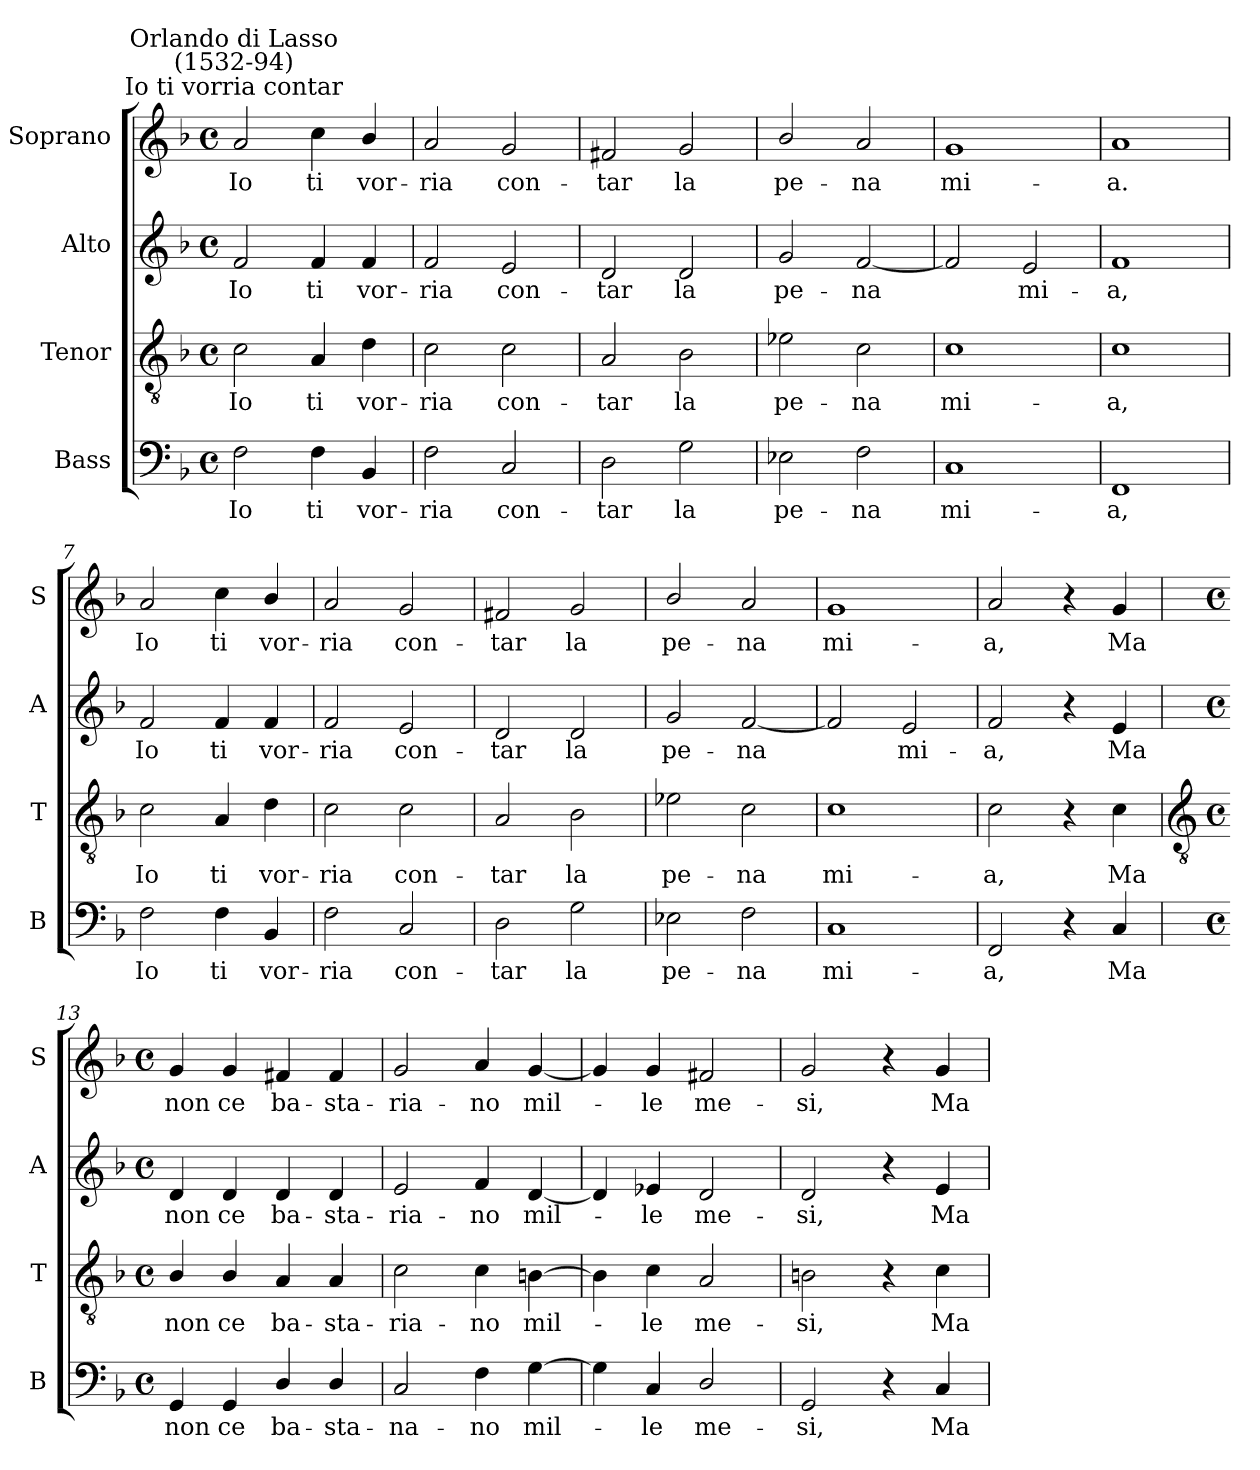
**kern	**text	**kern	**text	**kern	**text	**kern	**text
*part4	*part4	*part3	*part3	*part2	*part2	*part1	*part1
*staff4	*staff4	*staff3	*staff3	*staff2	*staff2	*staff1	*staff1
*I"Bass	*	*I"Tenor	*	*I"Alto	*	*I"Soprano	*
*I'B	*	*I'T	*	*I'A	*	*I'S	*
*clefF4	*	*clefGv2	*	*clefG2	*	*clefG2	*
*k[b-]	*	*k[b-]	*	*k[b-]	*	*k[b-]	*
*F:	*	*F:	*	*F:	*	*F:	*
*M4/4	*	*M4/4	*	*M4/4	*	*M4/4	*
*met(c)	*	*met(c)	*	*met(c)	*	*met(c)	*
=1	=1	=1	=1	=1	=1	=1	=1
!	!	!	!	!	!	!LO:TX:a:cj:t=Io ti vorria contar	!
!	!	!	!	!	!	!LO:TX:a:cj:t=Orlando di Lasso\n(1532-94)	!
!	!LO:LY:b	!	!LO:LY:b	!	!LO:LY:b	!	!LO:LY:b
2F	Io	2c	Io	2f	Io	2a	Io
!	!LO:LY:b	!	!LO:LY:b	!	!LO:LY:b	!	!LO:LY:b
4F	ti	4A	ti	4f	ti	4cc	ti
!	!LO:LY:b	!	!LO:LY:b	!	!LO:LY:b	!	!LO:LY:b
4BB-	vor-	4d	vor-	4f	vor-	4b-/	vor-
=2	=2	=2	=2	=2	=2	=2	=2
!	!LO:LY:b	!	!LO:LY:b	!	!LO:LY:b	!	!LO:LY:b
2F	-ria	2c	-ria	2f	-ria	2a	-ria
!	!LO:LY:b	!	!LO:LY:b	!	!LO:LY:b	!	!LO:LY:b
2C	con-	2c	con-	2e	con-	2g	con-
=3	=3	=3	=3	=3	=3	=3	=3
!	!LO:LY:b	!	!LO:LY:b	!	!LO:LY:b	!	!LO:LY:b
2D	-tar	2A	-tar	2d	-tar	2f#X	-tar
!	!LO:LY:b	!	!LO:LY:b	!	!LO:LY:b	!	!LO:LY:b
2G	la	2B-	la	2d	la	2g	la
=4	=4	=4	=4	=4	=4	=4	=4
!	!LO:LY:b	!	!LO:LY:b	!	!LO:LY:b	!	!LO:LY:b
2E-X	pe-	2e-X	pe-	2g	pe-	2b-/	pe-
!	!LO:LY:b	!	!LO:LY:b	!	!LO:LY:b	!	!LO:LY:b
2F	-na	2c	-na	[2f	-na	2a	-na
=5	=5	=5	=5	=5	=5	=5	=5
!	!LO:LY:b	!	!LO:LY:b	!	!	!	!LO:LY:b
1C	mi-	1c	mi-	2f]	.	1g	mi-
!	!	!	!	!	!LO:LY:b	!	!
.	.	.	.	2e	mi-	.	.
=6	=6	=6	=6	=6	=6	=6	=6
!	!LO:LY:b	!	!LO:LY:b	!	!LO:LY:b	!	!LO:LY:b
1FF	-a,	1c	-a,	1f	-a,	1a	-a.
=7	=7	=7	=7	=7	=7	=7	=7
!	!LO:LY:b	!	!LO:LY:b	!	!LO:LY:b	!	!LO:LY:b
2F	Io	2c	Io	2f	Io	2a	Io
!	!LO:LY:b	!	!LO:LY:b	!	!LO:LY:b	!	!LO:LY:b
4F	ti	4A	ti	4f	ti	4cc	ti
!	!LO:LY:b	!	!LO:LY:b	!	!LO:LY:b	!	!LO:LY:b
4BB-	vor-	4d	vor-	4f	vor-	4b-/	vor-
=8	=8	=8	=8	=8	=8	=8	=8
!	!LO:LY:b	!	!LO:LY:b	!	!LO:LY:b	!	!LO:LY:b
2F	-ria	2c	-ria	2f	-ria	2a	-ria
!	!LO:LY:b	!	!LO:LY:b	!	!LO:LY:b	!	!LO:LY:b
2C	con-	2c	con-	2e	con-	2g	con-
=9	=9	=9	=9	=9	=9	=9	=9
!	!LO:LY:b	!	!LO:LY:b	!	!LO:LY:b	!	!LO:LY:b
2D	-tar	2A	-tar	2d	-tar	2f#X	-tar
!	!LO:LY:b	!	!LO:LY:b	!	!LO:LY:b	!	!LO:LY:b
2G	la	2B-	la	2d	la	2g	la
=10	=10	=10	=10	=10	=10	=10	=10
!	!LO:LY:b	!	!LO:LY:b	!	!LO:LY:b	!	!LO:LY:b
2E-X	pe-	2e-X	pe-	2g	pe-	2b-/	pe-
!	!LO:LY:b	!	!LO:LY:b	!	!LO:LY:b	!	!LO:LY:b
2F	-na	2c	-na	[2f	-na	2a	-na
=11	=11	=11	=11	=11	=11	=11	=11
!	!LO:LY:b	!	!LO:LY:b	!	!	!	!LO:LY:b
1C	mi-	1c	mi-	2f]	.	1g	mi-
!	!	!	!	!	!LO:LY:b	!	!
.	.	.	.	2e	mi-	.	.
=12	=12	=12	=12	=12	=12	=12	=12
!	!LO:LY:b	!	!LO:LY:b	!	!LO:LY:b	!	!LO:LY:b
2FF	-a,	2c	-a,	2f	-a,	2a	-a,
4r	.	4r	.	4r	.	4r	.
!	!LO:LY:b	!	!LO:LY:b	!	!LO:LY:b	!	!LO:LY:b
4C	Ma	4c	Ma	4e	Ma	4g	Ma
!!LO:LB:g=z
=13	=13	=13	=13	=13	=13	=13	=13
*	*	*clefGv2	*	*	*	*	*
*M4/4	*	*M4/4	*	*M4/4	*	*M4/4	*
*met(c)	*	*met(c)	*	*met(c)	*	*met(c)	*
!	!LO:LY:b	!	!LO:LY:b	!	!LO:LY:b	!	!LO:LY:b
4GG	non	4B-/	non	4d	non	4g	non
!	!LO:LY:b	!	!LO:LY:b	!	!LO:LY:b	!	!LO:LY:b
4GG	ce	4B-/	ce	4d	ce	4g	ce
!	!LO:LY:b	!	!LO:LY:b	!	!LO:LY:b	!	!LO:LY:b
4D/	ba-	4A	ba-	4d	ba-	4f#X	ba-
!	!LO:LY:b	!	!LO:LY:b	!	!LO:LY:b	!	!LO:LY:b
4D/	-sta-	4A	-sta-	4d	-sta-	4f#	-sta-
=14	=14	=14	=14	=14	=14	=14	=14
!	!LO:LY:b	!	!LO:LY:b	!	!LO:LY:b	!	!LO:LY:b
2C	-na-	2c	-ria-	2e	-ria-	2g	-ria-
!	!LO:LY:b	!	!LO:LY:b	!	!LO:LY:b	!	!LO:LY:b
4F	-no	4c	-no	4f	-no	4a	-no
!	!LO:LY:b	!	!LO:LY:b	!	!LO:LY:b	!	!LO:LY:b
[4G	mil-	[4Bn	mil-	[4d	mil-	[4g	mil-
=15	=15	=15	=15	=15	=15	=15	=15
4G]	.	4B]	.	4d]	.	4g]	.
!	!LO:LY:b	!	!LO:LY:b	!	!LO:LY:b	!	!LO:LY:b
4C	-le	4c	le	4e-X	le	4g	le
!	!LO:LY:b	!	!LO:LY:b	!	!LO:LY:b	!	!LO:LY:b
2D/	me-	2A	me-	2d	me-	2f#X	me-
=16	=16	=16	=16	=16	=16	=16	=16
!	!LO:LY:b	!	!LO:LY:b	!	!LO:LY:b	!	!LO:LY:b
2GG	-si,	2Bn	-si,	2d	-si,	2g	-si,
4r	.	4r	.	4r	.	4r	.
!	!LO:LY:b	!	!LO:LY:b	!	!LO:LY:b	!	!LO:LY:b
4C	Ma	4c	Ma	4e	Ma	4g	Ma
=	=	=	=	=	=	=	=
*-	*-	*-	*-	*-	*-	*-	*-
